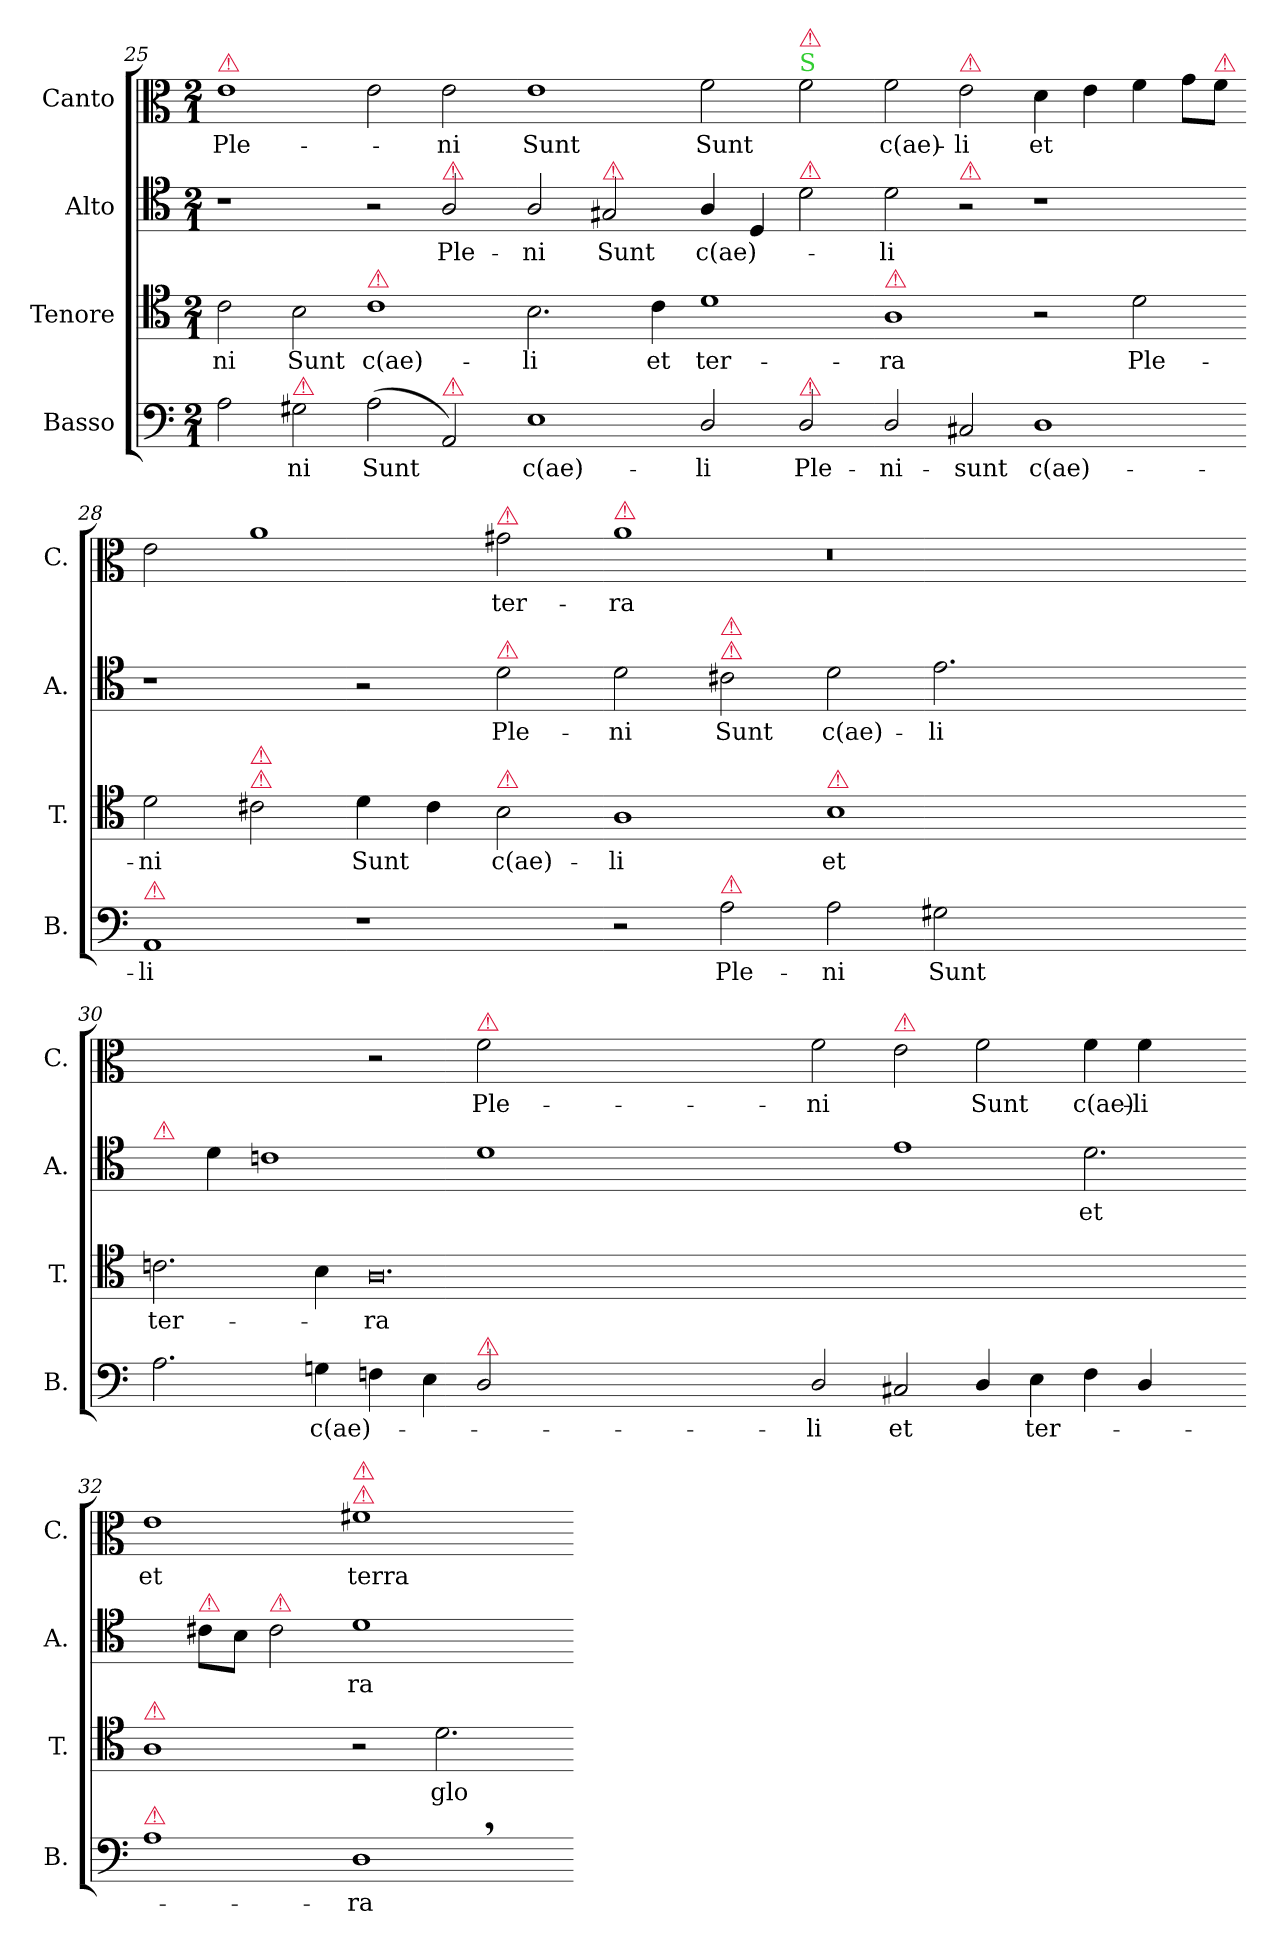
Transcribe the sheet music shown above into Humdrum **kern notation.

**kern	**text	**kern	**text	**kern	**text	**kern	**text
*part4	*part4	*part3	*part3	*part2	*part2	*part1	*part1
*staff4	*staff4	*staff3	*staff3	*staff2	*staff2	*staff1	*staff1
*I"Basso	*	*I"Tenore	*	*I"Alto	*	*I"Canto	*
*I'B.	*	*I'T.	*	*I'A.	*	*I'C.	*
*clefF4	*	*clefC4	*	*clefC4	*	*clefC3	*
*k[]	*	*k[]	*	*k[]	*	*k[]	*
*M2/1	*	*M2/1	*	*M2/1	*	*M2/1	*
=25	=25	=25	=25	=25	=25	=25	=25
!	!	!	!	!	!	!LO:TX:a:color=crimson:t=⚠	!
2A\	.	2c\	-ni	1r	.	1e\	Ple-
!LO:TX:a:color=crimson:t=⚠	!	!	!	!	!	!	!
2G#X\	-ni	2B\	Sunt	.	.	.	.
!	!	!LO:TX:a:color=crimson:t=⚠	!	!	!	!	!
(2A\	Sunt	1c\	c(ae)-	2r	.	2e\	.
!	!	!	!	!LO:TX:a:color=crimson:t=⚠	!	!	!
!LO:TX:a:color=crimson:t=⚠	!	!	!	!	!	!	!
2AA/)	.	.	.	2A/	Ple-	2e\	-ni
=26-	=26-	=26-	=26-	=26-	=26-	=26-	=26-
1E\	c(ae)-	2.B\	-li	2A/	-ni	1e\	Sunt
!	!	!	!	!LO:TX:a:color=crimson:t=⚠	!	!	!
.	.	.	.	2G#X/	Sunt	.	.
.	.	4c\	et	.	.	.	.
!	!	!	!	!	!	!	!LO:LY:i
2D/	-li	1d\	ter-	4A/	c(ae)-	2f\	Sunt
.	.	.	.	4D/	.	.	.
!	!	!	!	!	!	!LO:TX:a:color=limegreen:t=S	!
!	!	!	!	!	!	!LO:TX:a:color=crimson:t=⚠	!
!	!	!	!	!LO:TX:a:color=crimson:t=⚠	!	!	!
!LO:TX:a:color=crimson:t=⚠	!	!	!	!	!	!	!
!	!LO:LY:i	!	!	!	!	!	!
2D/	Ple-	.	.	2d\	.	2f\	.
=27-	=27-	=27-	=27-	=27-	=27-	=27-	=27-
!	!	!LO:TX:a:color=crimson:t=⚠	!	!	!	!	!
!	!LO:LY:i	!	!	!	!	!	!
2D/	-ni-	1A\	-ra	2d\	-li	2f\	c(ae)-
!	!	!	!	!	!	!LO:TX:a:color=crimson:t=⚠	!
!	!	!	!	!LO:TX:a:color=crimson:t=⚠	!	!	!
!	!LO:LY:i	!	!	!	!	!	!
2C#X/	-sunt	.	.	2r	.	2e\	-li
!	!LO:LY:i	!	!	!	!	!	!
1D\	c(ae)-	2r	.	1r	.	4d\	et
.	.	.	.	.	.	4e\	.
.	.	2d\	Ple-	.	.	4f\	.
.	.	.	.	.	.	8g\L	.
!	!	!	!	!	!	!LO:TX:a:color=crimson:t=⚠	!
.	.	.	.	.	.	8f\J	.
=28-	=28-	=28-	=28-	=28-	=28-	=28-	=28-
!LO:TX:a:color=crimson:t=⚠	!	!	!	!	!	!	!
!	!LO:LY:i	!	!	!	!	!	!
1AA/	-li	2d\	-ni	1r	.	2e\	.
!	!	!LO:TX:a:color=crimson:t=⚠	!	!	!	!	!
!	!	!LO:TX:a:color=crimson:t=⚠	!	!	!	!	!
.	.	2c#X\	.	.	.	1a\	.
1r	.	4d\	Sunt	2r	.	.	.
.	.	4c#\	.	.	.	.	.
!	!	!	!	!	!	!LO:TX:a:color=crimson:t=⚠	!
!	!	!	!	!LO:TX:a:color=crimson:t=⚠	!	!	!
!	!	!LO:TX:a:color=crimson:t=⚠	!	!	!	!	!
!	!	!	!	!	!LO:LY:i	!	!
.	.	2B\	c(ae)-	2d\	Ple-	2g#X\	ter-
=29-	=29-	=29-	=29-	=29-	=29-	=29-	=29-
!	!	!	!	!	!	!LO:TX:a:color=crimson:t=⚠	!
!	!	!	!	!	!LO:LY:i	!	!
2r	.	1A\	-li	2d\	-ni	1a\	-ra
!	!	!	!	!LO:TX:a:color=crimson:t=⚠	!	!	!
!	!	!	!	!LO:TX:a:color=crimson:t=⚠	!	!	!
!LO:TX:a:color=crimson:t=⚠	!	!	!	!	!	!	!
!	!	!	!	!	!LO:LY:i	!	!
2A\	Ple-	.	.	2c#X\	Sunt	.	.
!	!	!LO:TX:a:color=crimson:t=⚠	!	!	!	!	!
!	!	!	!	!	!LO:LY:i	!	!
2A\	-ni	1B\	et	2d\	c(ae)-	0r	.
!	!	!	!	!	!LO:LY:i	!	!
2G#X\	Sunt	.	.	2.e\	-li	.	.
1ryy	.	1ryy	.	.	.	.	.
.	.	.	.	2.ryy	.	.	.
=30-	=30-	=30-	=30-	=30-	=30-	=30-	=30-
!	!	!	!	!LO:TX:a:color=crimson:t=⚠	!	!	!
2.A\	.	2.cn\	ter-	4ryy	.	1ryy	.
.	.	.	.	4d\	.	.	.
.	.	.	.	1cn\	.	.	.
4Gn\	c(ae)-	4B\	.	.	.	.	.
4Fn\	.	0.A\	-ra	.	.	2r	.
4E\	.	.	.	.	.	.	.
!	!	!	!	!	!	!LO:TX:a:color=crimson:t=⚠	!
!LO:TX:a:color=crimson:t=⚠	!	!	!	!	!	!	!
2D/	.	.	.	1d\	.	2f\	Ple-
0ryy	.	.	.	.	.	0ryy	.
.	.	.	.	1.ryy	.	.	.
=31-	=31-	=31-	=31-	=31-	=31-	=31-	=31-
2D/	-li	0ryy	.	2ryy	.	2f\	-ni
!	!	!	!	!	!	!LO:TX:a:color=crimson:t=⚠	!
2C#X/	et	.	.	1e\	.	2e\	.
4D/	.	.	.	.	.	2f\	Sunt
4E\	ter-	.	.	.	.	.	.
!	!	!	!	!	!LO:LY:i	!	!
4F\	.	.	.	2.d\	et	4f\	c(ae)-
4D/	.	.	.	.	.	4f\	-li
4ryy	.	4ryy	.	.	.	4ryy	.
=32-	=32-	=32-	=32-	=32-	=32-	=32-	=32-
!	!	!LO:TX:a:color=crimson:t=⚠	!	!	!	!	!
!LO:TX:a:color=crimson:t=⚠	!	!	!	!	!	!	!
1A\	.	1A\	.	4ryy	.	1e\	et
!	!	!	!	!LO:TX:a:color=crimson:t=⚠	!	!	!
.	.	.	.	8c#X\L	.	.	.
.	.	.	.	8B\J	.	.	.
!	!	!	!	!LO:TX:a:color=crimson:t=⚠	!	!	!
.	.	.	.	2c#\	.	.	.
!	!	!	!	!	!	!LO:TX:a:color=crimson:t=⚠	!
!	!	!	!	!	!	!LO:TX:a:color=crimson:t=⚠	!
!	!	!	!	!	!LO:LY:i	!	!
1D,\	-ra	2r	.	1d\	-ra	1f#X\	terra
.	.	2.d\	glo-	.	.	.	.
4ryy	.	.	.	4ryy	.	4ryy	.
=-	=-	=-	=-	=-	=-	=-	=-
*-	*-	*-	*-	*-	*-	*-	*-
